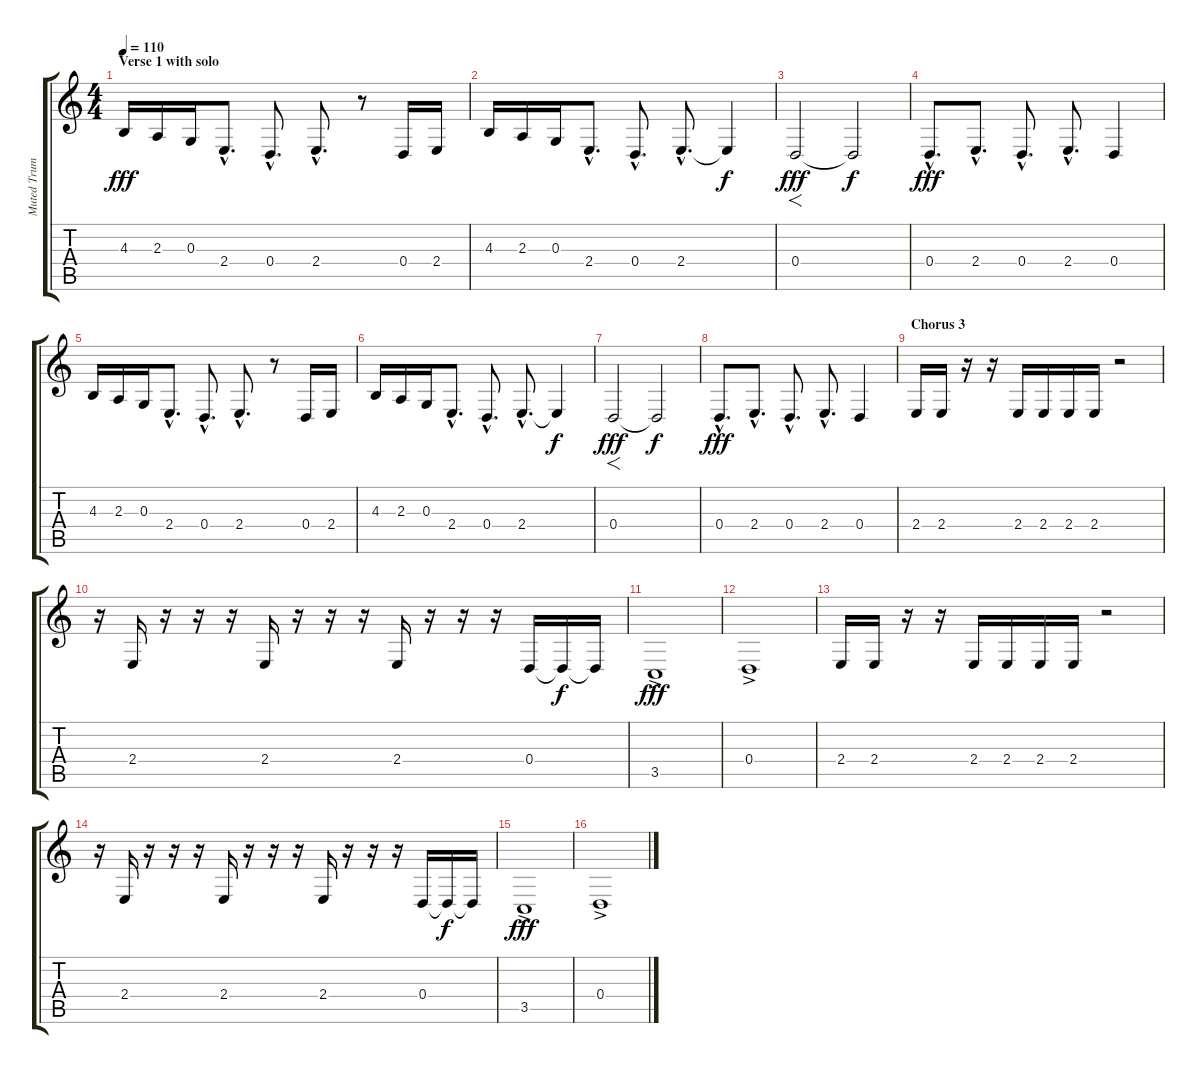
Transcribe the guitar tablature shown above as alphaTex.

\track ("Muted Trumpet 2" "Muted Trum") {instrument mutedtrumpet}
\staff {score tabs}
\tuning (E4 B3 G3 D3 A2 E2) {hide}
\ts (4 4)
\section ("" "Verse 1 with solo")
\tempo 110
\clef g2
\ks c
4.3.16{dy fff volume 10} 2.3.16 0.3.16 2.4{hac}.8{d} 0.4{hac}.8{d} 2.4{hac}.8{d} r.8 0.4.16 2.4.16 |
4.3.16 2.3.16 0.3.16 2.4{hac}.8{d} 0.4{hac}.8{d} 2.4{hac}.8{d} 2.4{t}.4{dy f} |
0.4.2{f dy fff} 0.4{t}.2{dy f} |
0.4{hac}.8{d dy fff} 2.4{hac}.8{d} 0.4{hac}.8{d} 2.4{hac}.8{d} 0.4.4 |
4.3.16 2.3.16 0.3.16 2.4{hac}.8{d} 0.4{hac}.8{d} 2.4{hac}.8{d} r.8 0.4.16 2.4.16 |
4.3.16 2.3.16 0.3.16 2.4{hac}.8{d} 0.4{hac}.8{d} 2.4{hac}.8{d} 2.4{t}.4{dy f} |
0.4.2{f dy fff} 0.4{t}.2{dy f} |
0.4{hac}.8{d dy fff} 2.4{hac}.8{d} 0.4{hac}.8{d} 2.4{hac}.8{d} 0.4.4 |
\section ("" "Chorus 3")
2.4.16 2.4.16 r.16 r.16 2.4.16 2.4.16 2.4.16 2.4.16 r.2 |
r.16 2.4.16 r.16 r.16 r.16 2.4.16 r.16 r.16 r.16 2.4.16 r.16 r.16 r.16 0.4.16 0.4{t}.16{dy f} 0.4{t}.16 |
3.5{ac}.1{dy fff} |
0.4{ac}.1 |
2.4.16 2.4.16 r.16 r.16 2.4.16 2.4.16 2.4.16 2.4.16 r.2 |
r.16 2.4.16 r.16 r.16 r.16 2.4.16 r.16 r.16 r.16 2.4.16 r.16 r.16 r.16 0.4.16 0.4{t}.16{dy f} 0.4{t}.16 |
3.5{ac}.1{dy fff} |
0.4{ac}.1
